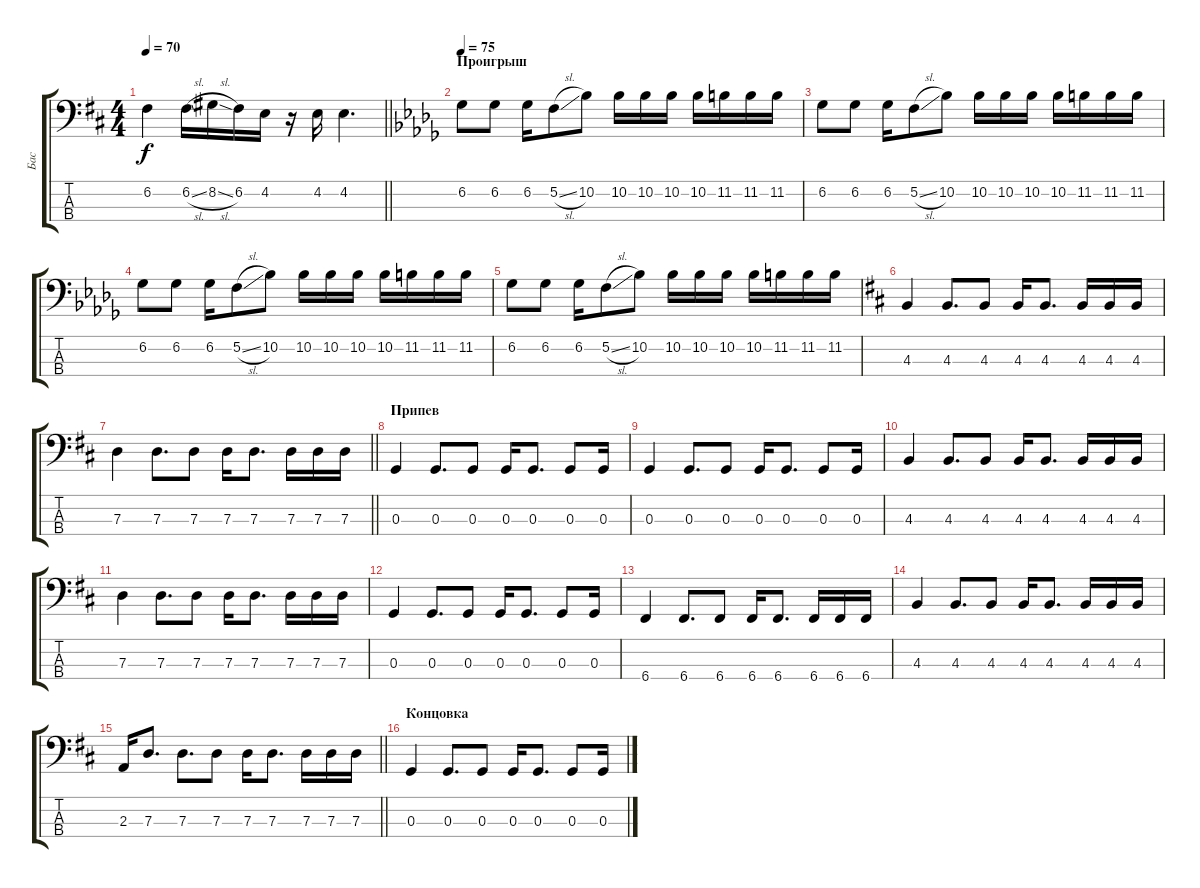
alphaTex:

\track ("Бас" "Бас") {instrument electricbassfinger}
\staff {score tabs}
\tuning (F2 C2 G1 C1) {hide}
\ts (4 4)
\tempo 70
\clef f4
\barLineRight lightlight
\ks bminor
6.2.4{dy f} 6.2{sl}.16 8.2{sl}.16 6.2.16 4.2.16 r.16 4.2.16 4.2.4{d} |
\section ("" "Проигрыш")
\tempo 75
\ks bbminor
6.2.8 6.2.8 6.2.16 5.2{sl}.8 10.2.8 10.2.16 10.2.16 10.2.16 10.2.16 11.2.16 11.2.16 11.2.16 |
6.2.8 6.2.8 6.2.16 5.2{sl}.8 10.2.8 10.2.16 10.2.16 10.2.16 10.2.16 11.2.16 11.2.16 11.2.16 |
6.2.8 6.2.8 6.2.16 5.2{sl}.8 10.2.8 10.2.16 10.2.16 10.2.16 10.2.16 11.2.16 11.2.16 11.2.16 |
6.2.8 6.2.8 6.2.16 5.2{sl}.8 10.2.8 10.2.16 10.2.16 10.2.16 10.2.16 11.2.16 11.2.16 11.2.16 |
\ks bminor
4.3.4 4.3.8{d} 4.3.8 4.3.16 4.3.8{d} 4.3.16 4.3.16 4.3.16 |
\barLineRight lightlight
7.3.4 7.3.8{d} 7.3.8 7.3.16 7.3.8{d} 7.3.16 7.3.16 7.3.16 |
\section ("" "Припев")
0.3.4 0.3.8{d} 0.3.8 0.3.16 0.3.8{d} 0.3.8 0.3.16 |
0.3.4 0.3.8{d} 0.3.8 0.3.16 0.3.8{d} 0.3.8 0.3.16 |
4.3.4 4.3.8{d} 4.3.8 4.3.16 4.3.8{d} 4.3.16 4.3.16 4.3.16 |
7.3.4 7.3.8{d} 7.3.8 7.3.16 7.3.8{d} 7.3.16 7.3.16 7.3.16 |
0.3.4 0.3.8{d} 0.3.8 0.3.16 0.3.8{d} 0.3.8 0.3.16 |
6.4.4 6.4.8{d} 6.4.8 6.4.16 6.4.8{d} 6.4.16 6.4.16 6.4.16 |
4.3.4 4.3.8{d} 4.3.8 4.3.16 4.3.8{d} 4.3.16 4.3.16 4.3.16 |
\barLineRight lightlight
2.3.16 7.3.8{d} 7.3.8{d} 7.3.8 7.3.16 7.3.8{d} 7.3.16 7.3.16 7.3.16 |
\section ("" "Концовка")
0.3.4 0.3.8{d} 0.3.8 0.3.16 0.3.8{d} 0.3.8 0.3.16
